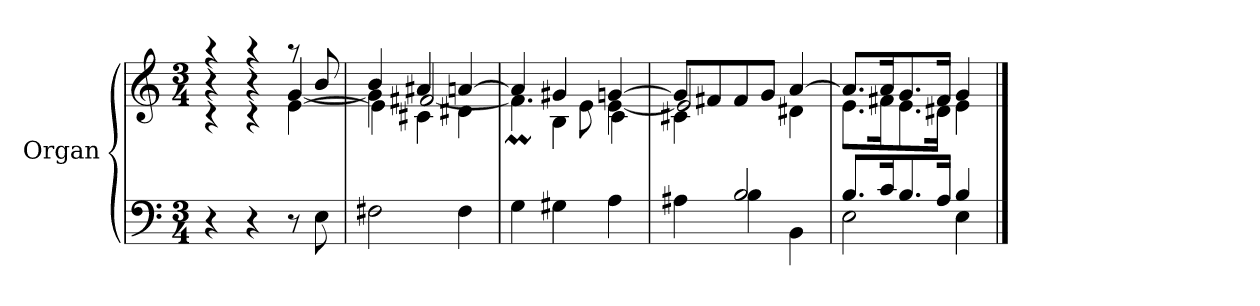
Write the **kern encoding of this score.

**kern	**kern
*part1	*part1
*staff2	*staff1
*I"Organ	*
*I'Org.	*
*clefF4	*clefG2
*k[]	*k[]
*a:	*a:
*M3/4	*M3/4
=1	=1
*	*^
*	*	*^
4r	4raa	4rc	4r
4r	4raa	4rc	4r
8r	8raa	[>4g/	[4e\
8E\	8b/	.	.
=2	=2	=2	=2
2F#X\	4b/	4g\]	4e\]
.	4a#X/	[>2f#X/	4c#X\
4F#\	[>4an/	.	4d#X\
=3	=3	=3	=3
4G\	4a/]	4.f#m\]	4ryy
4G#X\	4g#X/	.	4B\
.	.	8e\	.
4A\	[>4gn/	[<4e\	4c\
!!LO:LB:g=z	!!	!!
=4	=4	=4	=4
*^	*	*	*
4ryy	4A#X\	8g/L]	2e/]	4c#X\
.	.	8f#X/	.	.
2B/	4B\	8f#/	.	4ryy
.	.	8g/J	.	.
.	4BB\	[>4a/	4ryy	4d#X\
*	*	*	*v	*v
=5	=5	=5	=5
8.B/L	2E\	8.a/L]	8.e\L
16c/k	.	16a/k	16f#X\k
8.B/	.	8.g/	8.e\
16A/Jk	.	16f#/Jk	16d#X\Jk
4B/	4E\	4g/	4e\
*v	*v	*	*
*	*v	*v
==	==
*-	*-
